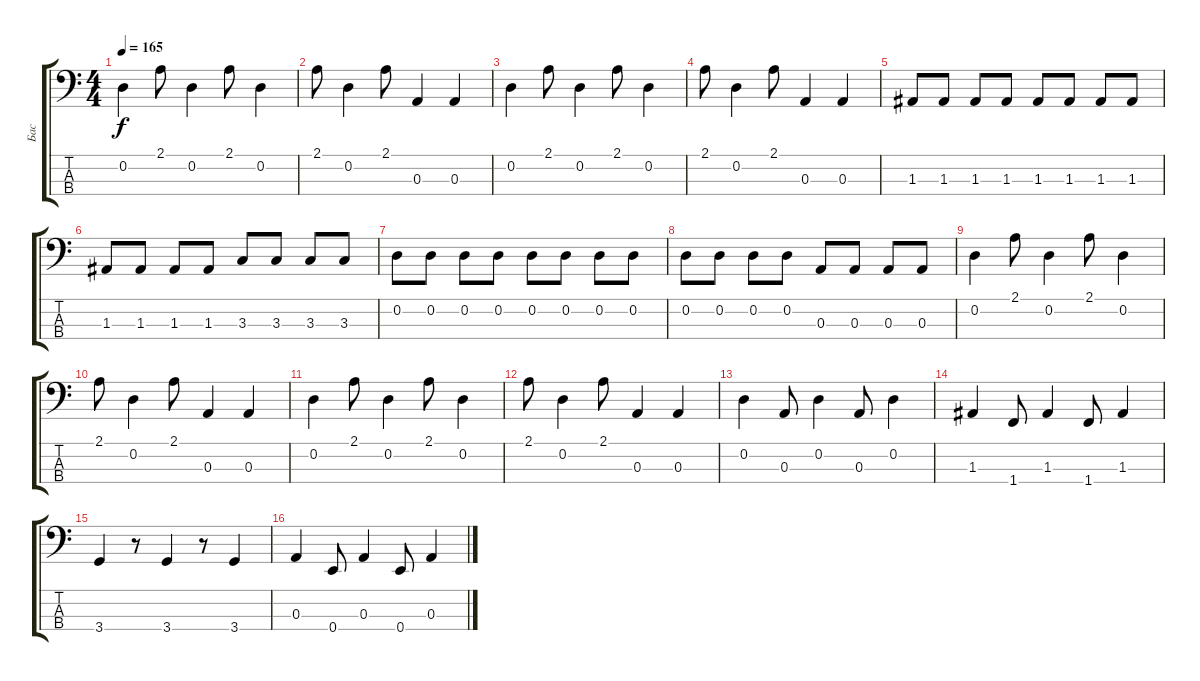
\track ("Бас" "Бас") {instrument fretlessbass}
\staff {score tabs}
\tuning (G2 D2 A1 E1) {hide}
\ts (4 4)
\tempo 165
\clef f4
\ks c
0.2.4{dy f} 2.1.8 0.2.4 2.1.8 0.2.4 |
2.1.8 0.2.4 2.1.8 0.3.4 0.3.4 |
0.2.4 2.1.8 0.2.4 2.1.8 0.2.4 |
2.1.8 0.2.4 2.1.8 0.3.4 0.3.4 |
1.3.8 1.3.8 1.3.8 1.3.8 1.3.8 1.3.8 1.3.8 1.3.8 |
1.3.8 1.3.8 1.3.8 1.3.8 3.3.8 3.3.8 3.3.8 3.3.8 |
0.2.8 0.2.8 0.2.8 0.2.8 0.2.8 0.2.8 0.2.8 0.2.8 |
0.2.8 0.2.8 0.2.8 0.2.8 0.3.8 0.3.8 0.3.8 0.3.8 |
0.2.4 2.1.8 0.2.4 2.1.8 0.2.4 |
2.1.8 0.2.4 2.1.8 0.3.4 0.3.4 |
0.2.4 2.1.8 0.2.4 2.1.8 0.2.4 |
2.1.8 0.2.4 2.1.8 0.3.4 0.3.4 |
0.2.4 0.3.8 0.2.4 0.3.8 0.2.4 |
1.3.4 1.4.8 1.3.4 1.4.8 1.3.4 |
3.4.4 r.8 3.4.4 r.8 3.4.4 |
0.3.4 0.4.8 0.3.4 0.4.8 0.3.4
